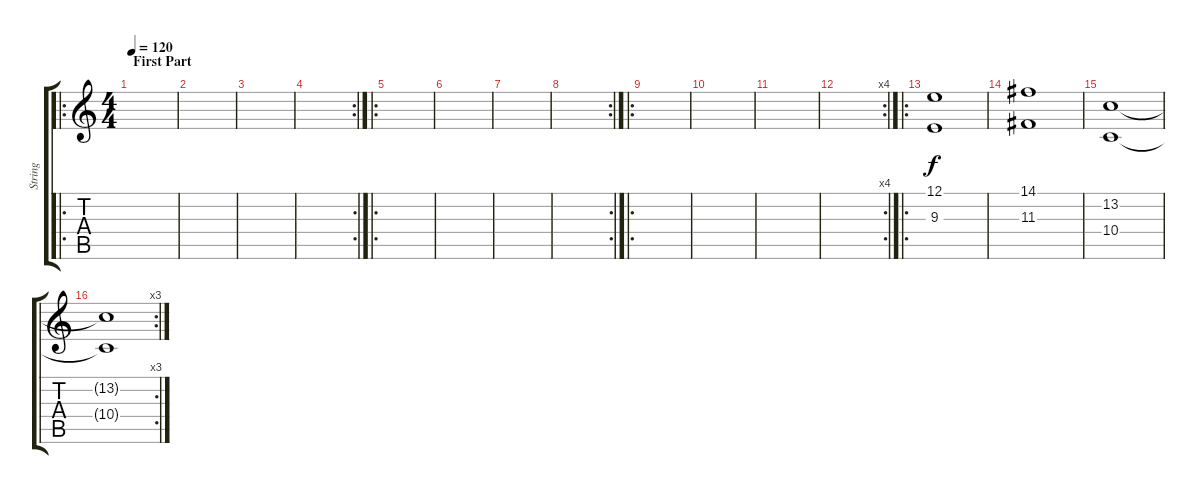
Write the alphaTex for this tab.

\track ("String" "String") {instrument stringensemble2}
\staff {score tabs}
\tuning (E4 B3 G3 D3 A2 E2) {hide}
\ro
\ts (4 4)
\section ("" "First Part")
\tempo 120
\clef g2
\ks c
|
|
|
\rc 2
|
\ro
|
|
|
\rc 2
|
\ro
|
|
|
\rc 4
|
\ro
(12.1 9.3).1 |
(14.1 11.3).1 |
(13.2 10.4).1 |
\rc 3
(13.2{t} 10.4{t}).1
